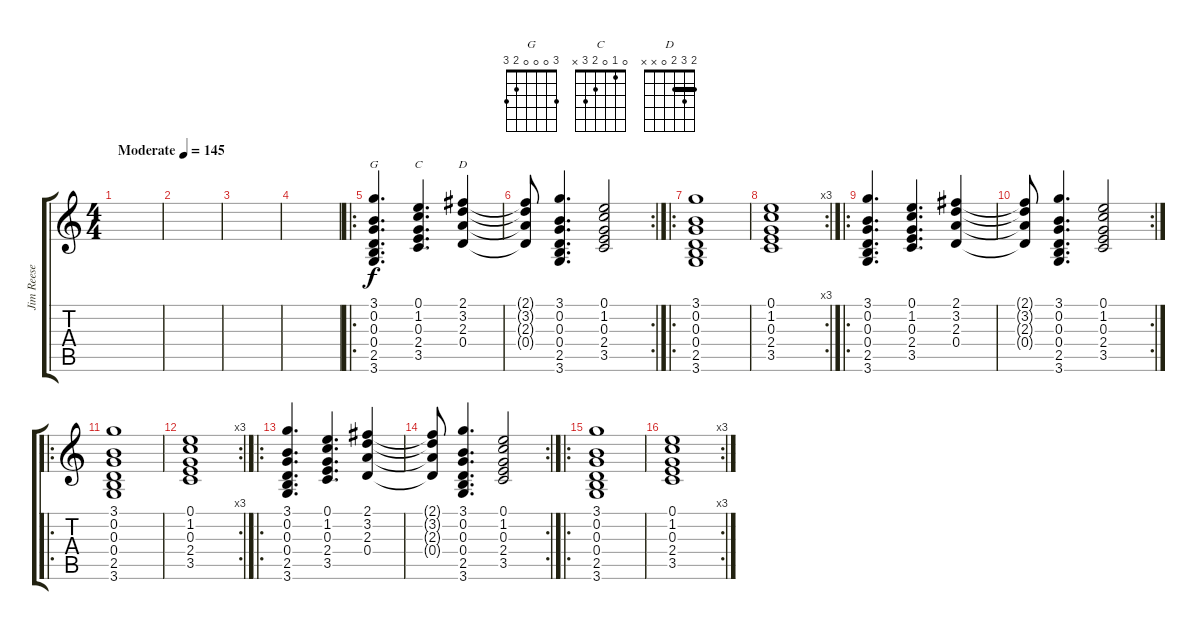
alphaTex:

\track ("Jim Reese" "Jim Reese") {instrument electricguitarclean}
\staff {score tabs}
\tuning (E4 B3 G3 D3 A2 E2) {hide}
\chord ("G" 3 0 0 0 2 3)
\chord ("C" 0 1 0 2 3 x)
\chord ("D" 2 3 2 0 x x) {barre 2}
\ts (4 4)
\tempo (145 "Moderate")
\clef g2
\ks c
|
|
|
|
\ro
(3.1 0.2 0.3 0.4 2.5 3.6).4{d ch "G" volume 8} (0.1 1.2 0.3 2.4 3.5).4{d ch "C"} (2.1 3.2 2.3 0.4).4{ch "D"} |
\rc 2
(2.1{t} 3.2{t} 2.3{t} 0.4{t}).8 (3.1 0.2 0.3 0.4 2.5 3.6).4{d} (0.1 1.2 0.3 2.4 3.5).2 |
\ro
(3.1 0.2 0.3 0.4 2.5 3.6).1 |
\rc 3
(0.1 1.2 0.3 2.4 3.5).1 |
\ro
(3.1 0.2 0.3 0.4 2.5 3.6).4{d} (0.1 1.2 0.3 2.4 3.5).4{d} (2.1 3.2 2.3 0.4).4 |
\rc 2
(2.1{t} 3.2{t} 2.3{t} 0.4{t}).8 (3.1 0.2 0.3 0.4 2.5 3.6).4{d} (0.1 1.2 0.3 2.4 3.5).2 |
\ro
(3.1 0.2 0.3 0.4 2.5 3.6).1 |
\rc 3
(0.1 1.2 0.3 2.4 3.5).1 |
\ro
(3.1 0.2 0.3 0.4 2.5 3.6).4{d} (0.1 1.2 0.3 2.4 3.5).4{d} (2.1 3.2 2.3 0.4).4 |
\rc 2
(2.1{t} 3.2{t} 2.3{t} 0.4{t}).8 (3.1 0.2 0.3 0.4 2.5 3.6).4{d} (0.1 1.2 0.3 2.4 3.5).2 |
\ro
(3.1 0.2 0.3 0.4 2.5 3.6).1 |
\rc 3
(0.1 1.2 0.3 2.4 3.5).1
